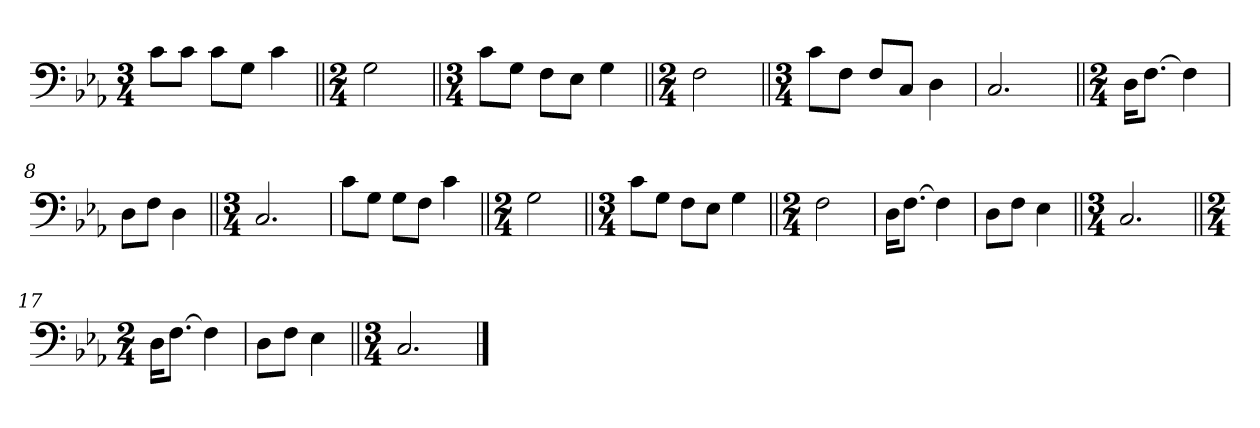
**kern
*part1
*staff1
*clefF4
*k[b-e-a-]
*M3/4
=1
8c\L
8c\J
8c\L
8G\J
4c\
=2||
*M2/4
2G\
=3||
*M3/4
8c\L
8G\J
8F\L
8E-\J
4G\
=4||
*M2/4
2F\
=5||
*M3/4
8c\L
8F\J
8F/L
8C/J
4D\
=6
2.C/
=7||
*M2/4
16D\KL
[8.F\J
4F\]
=8
8D\L
8F\J
4D\
=9||
*M3/4
2.C/
=10
8c\L
8G\J
8G\L
8F\J
4c\
=11||
*M2/4
2G\
=12||
*M3/4
8c\L
8G\J
8F\L
8E-\J
4G\
=13||
*M2/4
2F\
=14
16D\KL
[8.F\J
4F\]
=15
8D\L
8F\J
4E-\
=16||
*M3/4
2.C/
=17||
*M2/4
16D\KL
[8.F\J
4F\]
=18
8D\L
8F\J
4E-\
=19||
*M3/4
2.C/
==
*-
